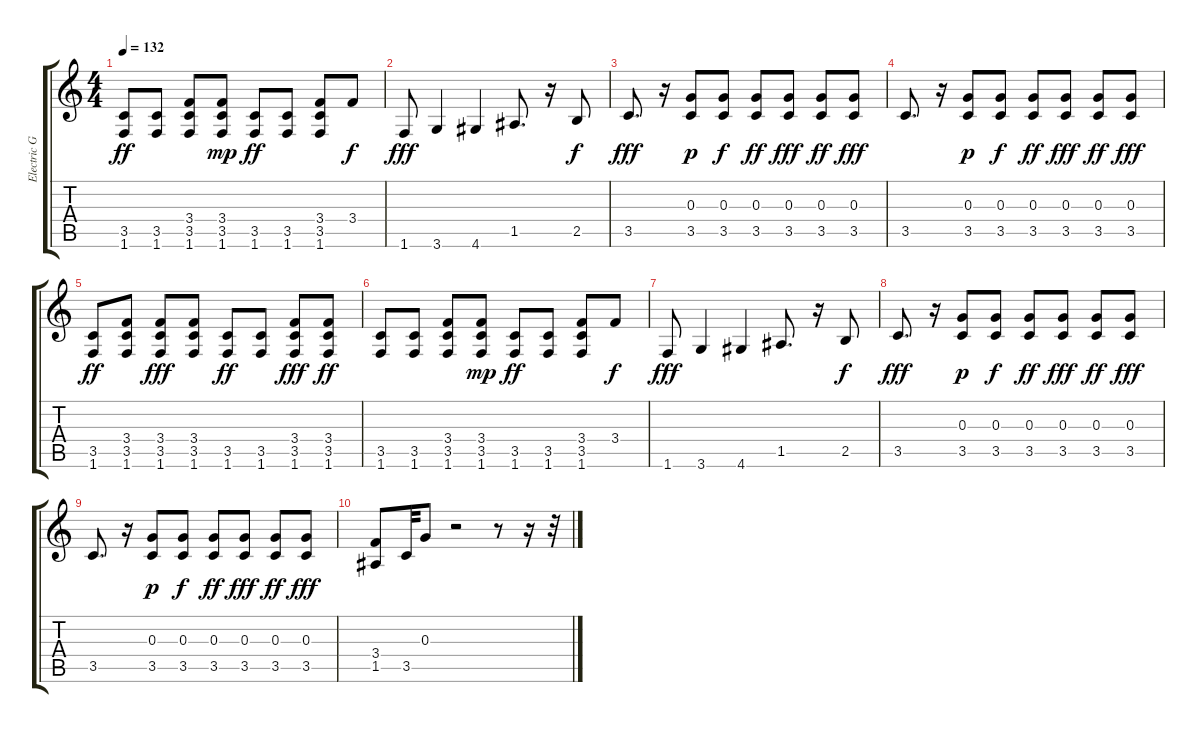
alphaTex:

\track ("Electric Guitar" "Electric G") {instrument distortionguitar}
\staff {score tabs}
\tuning (E4 B3 G3 D3 A2 E2) {hide}
\ts (4 4)
\tempo 132
\clef g2
\ks c
(3.5 1.6).8{dy ff} (3.5 1.6).8 (3.4 3.5 1.6).8 (3.4 3.5 1.6).8{dy mp} (3.5 1.6).8{dy ff} (3.5 1.6).8 (3.4 3.5 1.6).8 3.4.8{dy f} |
1.6.8{dy fff} 3.6.4 4.6.4 1.5.8{d} r.16 2.5.8{dy f} |
3.5.8{d dy fff} r.16 (0.3 3.5).8{dy p} (0.3 3.5).8{dy f} (0.3 3.5).8{dy ff} (0.3 3.5).8{dy fff} (0.3 3.5).8{dy ff} (0.3 3.5).8{dy fff} |
3.5.8{d} r.16 (0.3 3.5).8{dy p} (0.3 3.5).8{dy f} (0.3 3.5).8{dy ff} (0.3 3.5).8{dy fff} (0.3 3.5).8{dy ff} (0.3 3.5).8{dy fff} |
(3.5 1.6).8{dy ff} (3.4 3.5 1.6).8 (3.4 3.5 1.6).8{dy fff} (3.4 3.5 1.6).8 (3.5 1.6).8{dy ff} (3.5 1.6).8 (3.4 3.5 1.6).8{dy fff} (3.4 3.5 1.6).8{dy ff} |
(3.5 1.6).8 (3.5 1.6).8 (3.4 3.5 1.6).8 (3.4 3.5 1.6).8{dy mp} (3.5 1.6).8{dy ff} (3.5 1.6).8 (3.4 3.5 1.6).8 3.4.8{dy f} |
1.6.8{dy fff} 3.6.4 4.6.4 1.5.8{d} r.16 2.5.8{dy f} |
3.5.8{d dy fff} r.16 (0.3 3.5).8{dy p} (0.3 3.5).8{dy f} (0.3 3.5).8{dy ff} (0.3 3.5).8{dy fff} (0.3 3.5).8{dy ff} (0.3 3.5).8{dy fff} |
3.5.8{d} r.16 (0.3 3.5).8{dy p} (0.3 3.5).8{dy f} (0.3 3.5).8{dy ff} (0.3 3.5).8{dy fff} (0.3 3.5).8{dy ff} (0.3 3.5).8{dy fff} |
(3.4 1.5).8 3.5.32 0.3.8 r.2 r.8 r.16 r.32
